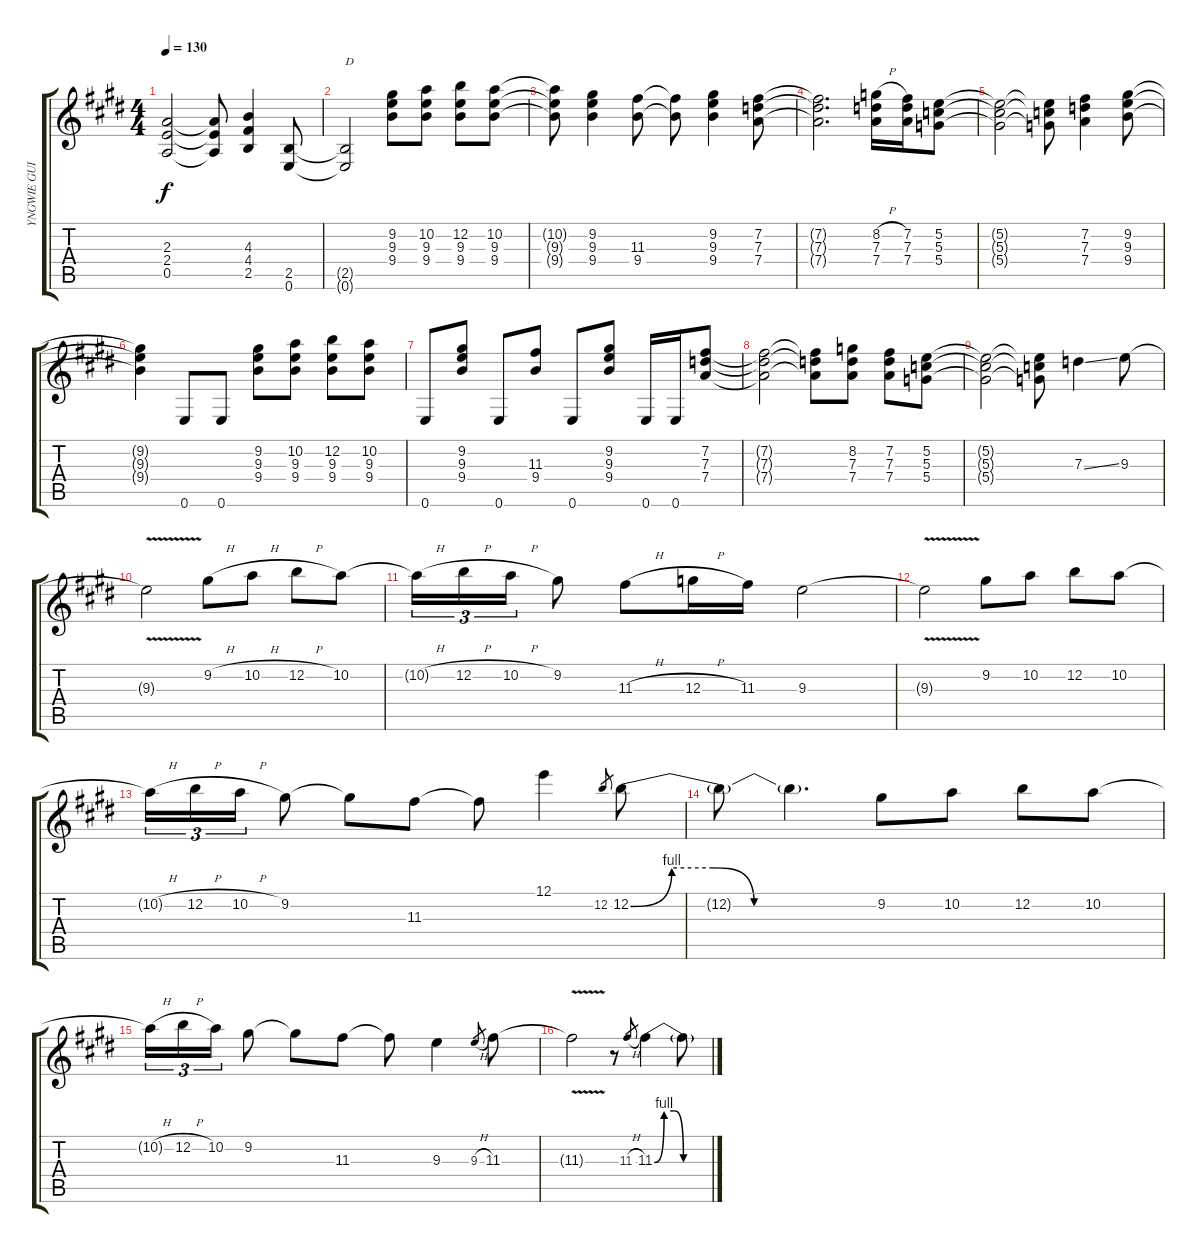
\track ("YNGWIE GUITAR 1" "YNGWIE GUI") {instrument overdrivenguitar}
\staff {score tabs}
\tuning (E4 B3 G3 D3 A2 E2) {hide}
\ts (4 4)
\tempo 130
\clef g2
\ks e
(2.3{t} 2.4{t} 0.5{t}).2{dy f} (2.3{t} 2.4{t} 0.5{t}).8 (4.3 4.4 2.5).4 (2.5 0.6).8 |
(2.5{t} 0.6{t}).2{txt "D"} (9.2 9.3 9.4).8 (10.2 9.3 9.4).8 (12.2 9.3 9.4).8 (10.2 9.3 9.4).8 |
(10.2{t} 9.3{t} 9.4{t}).8 (9.2 9.3 9.4).4 (11.3 9.4).8 (11.3{t} 9.4{t}).8 (9.2 9.3 9.4).4 (7.2 7.3 7.4).8 |
(7.2{t} 7.3{t} 7.4{t}).2{d} (8.2{h} 7.3 7.4).16 (7.2 7.3 7.4).16 (5.2 5.3 5.4).8 |
(5.2{t} 5.3{t} 5.4{t}).2 (5.2{t} 5.3{t} 5.4{t}).8 (7.2 7.3 7.4).4 (9.2 9.3 9.4).8 |
(9.2{t} 9.3{t} 9.4{t}).4 0.6.8 0.6.8 (9.2 9.3 9.4).8 (10.2 9.3 9.4).8 (12.2 9.3 9.4).8 (10.2 9.3 9.4).8 |
0.6.8 (9.2 9.3 9.4).8 0.6.8 (11.3 9.4).8 0.6.8 (9.2 9.3 9.4).8 0.6.16 0.6.16 (7.2 7.3 7.4).8 |
(7.2{t} 7.3{t} 7.4{t}).2 (7.2{t} 7.3{t} 7.4{t}).8 (8.2 7.3 7.4).8 (7.2 7.3 7.4).8 (5.2 5.3 5.4).8 |
(5.2{t} 5.3{t} 5.4{t}).2 (5.2{t} 5.3{t} 5.4{t}).8 7.3{ss}.4 9.3.8 |
9.3{v t}.2 9.2{h}.8 10.2{h}.8 12.2{h}.8 10.2.8 |
10.2{h t}.16{tu (3 2)} 12.2{h}.16{tu (3 2)} 10.2{h}.16{tu (3 2)} 9.2.8 11.3{h}.8 12.3{h}.16 11.3.16 9.3.2 |
9.3{v t}.2 9.2.8 10.2.8 12.2.8 10.2.8 |
10.2{h t}.16{tu (3 2)} 12.2{h}.16{tu (3 2)} 10.2{h}.16{tu (3 2)} 9.2.8 9.2{t}.8 11.3.8 11.3{t}.8 12.1.4 12.2.8{gr} 12.2{be (custom 0 0 10 4 20 4 30 0 60 0)}.8 |
12.2{t}.8 12.2{t}.4{d} 9.2.8 10.2.8 12.2.8 10.2.8 |
10.2{h t}.16{tu (3 2)} 12.2{h}.16{tu (3 2)} 10.2.16{tu (3 2)} 9.2.8 9.2{t}.8 11.3.8 11.3{t}.8 9.3.4 9.3{h}.8{gr} 11.3.8 |
11.3{v t}.2 r.8 11.3{h}.8{gr} 11.3{be (custom 0 0 10 4 20 4 30 0 60 0)}.4 11.3{t}.8
